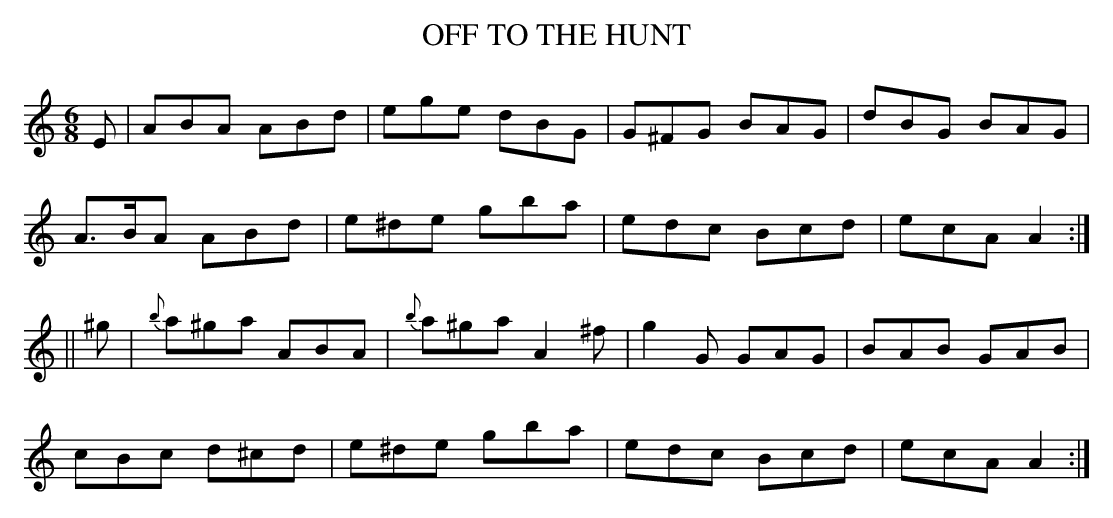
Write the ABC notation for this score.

X:1
T: OFF TO THE HUNT
M: 6/8
L: 1/8
K: Am
E|ABA ABd|ege dBG|G^FG BAG|dBG BAG|
A>BA ABd|e^de gba|edc Bcd|ecA A2:|
||^g|{b}a^ga ABA|{b}a^ga A2 ^f|g2 G GAG|BAB GAB|
cBc d^cd|e^de gba|edc Bcd|ecA A2:|
